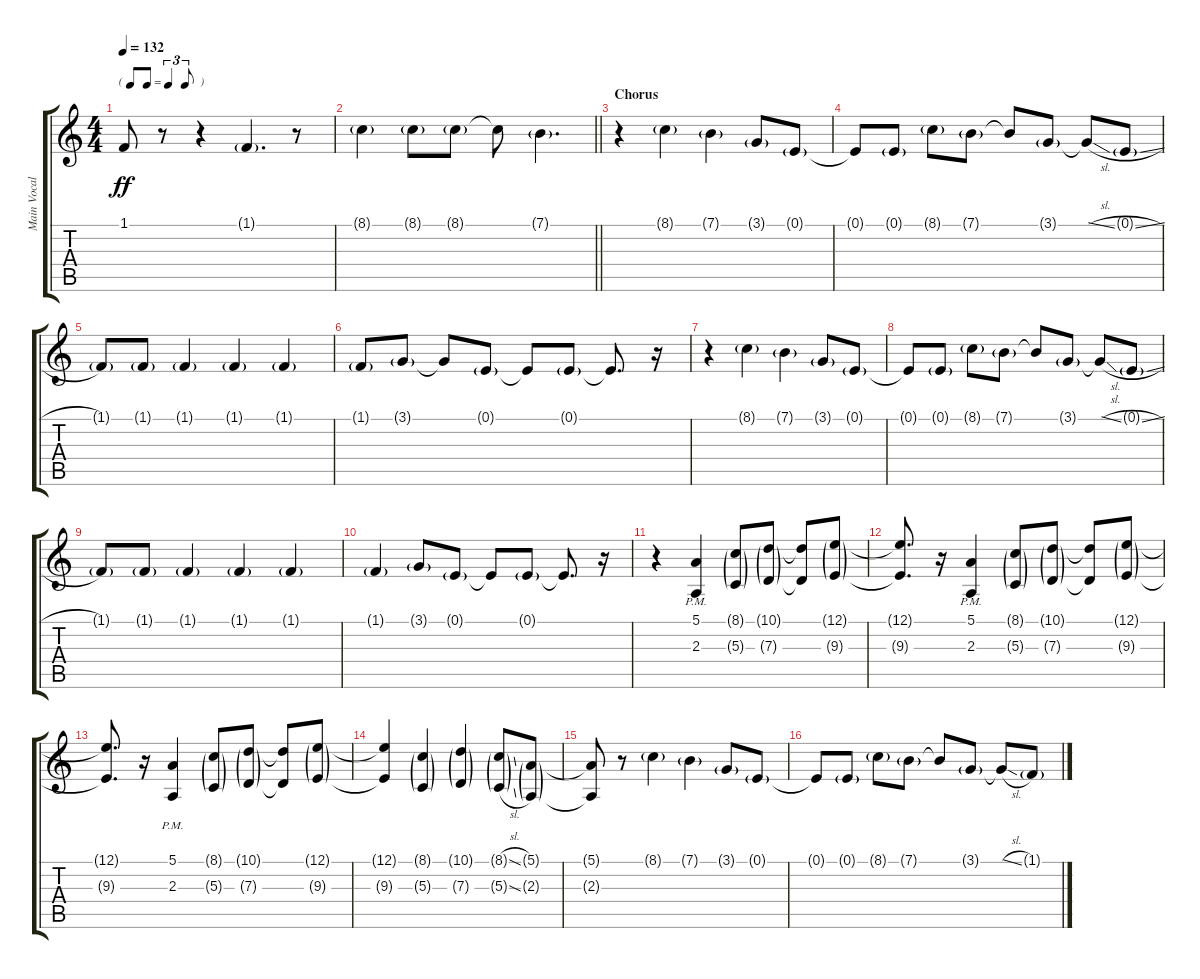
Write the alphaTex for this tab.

\track ("Main Vocal" "Main Vocal") {instrument oboe}
\staff {score tabs}
\tuning (E4 B3 G3 D3 A2 E2) {hide}
\ts (4 4)
\tf triplet8th
\tempo 132
\clef g2
\ks c
1.1{t}.8{dy ff} r.8 r.4 1.1{g}.4{d} r.8 |
\barLineRight lightlight
8.1{g}.4 8.1{g}.8 8.1{g}.8 8.1{t}.8 7.1{g}.4{d} |
\section ("" "Chorus")
r.4 8.1{g}.4 7.1{g}.4 3.1{g}.8 0.1{g}.8 |
0.1{t}.8 0.1{g}.8 8.1{g}.8 7.1{g}.8 7.1{t}.8 3.1{g}.8 3.1{sl t}.8 0.1{sl g}.8 |
1.1{g}.8 1.1{g}.8 1.1{g}.4 1.1{g}.4 1.1{g}.4 |
1.1{g}.8 3.1{g}.8 3.1{t}.8 0.1{g}.8 0.1{t}.8 0.1{g}.8 0.1{t}.8{d} r.16 |
r.4 8.1{g}.4 7.1{g}.4 3.1{g}.8 0.1{g}.8 |
0.1{t}.8 0.1{g}.8 8.1{g}.8 7.1{g}.8 7.1{t}.8 3.1{g}.8 3.1{sl t}.8 0.1{sl g}.8 |
1.1{g}.8 1.1{g}.8 1.1{g}.4 1.1{g}.4 1.1{g}.4 |
1.1{g}.4 3.1{g}.8 0.1{g}.8 0.1{t}.8 0.1{g}.8 0.1{t}.8{d} r.16 |
r.4 (5.1{pm} 2.3{pm}).4 (8.1{g} 5.3{g}).8 (10.1{g} 7.3{g}).8 (10.1{t} 7.3{t}).8 (12.1{g} 9.3{g}).8 |
(12.1{t} 9.3{t}).8{d} r.16 (5.1{pm} 2.3{pm}).4 (8.1{g} 5.3{g}).8 (10.1{g} 7.3{g}).8 (10.1{t} 7.3{t}).8 (12.1{g} 9.3{g}).8 |
(12.1{t} 9.3{t}).8{d} r.16 (5.1{pm} 2.3{pm}).4 (8.1{g} 5.3{g}).8 (10.1{g} 7.3{g}).8 (10.1{t} 7.3{t}).8 (12.1{g} 9.3{g}).8 |
(12.1{t} 9.3{t}).4 (8.1{g} 5.3{g}).4 (10.1{g} 7.3{g}).4 (8.1{sl g} 5.3{sl g}).8 (5.1{g} 2.3{g}).8 |
(5.1{t} 2.3{t}).8 r.8 8.1{g}.4 7.1{g}.4 3.1{g}.8 0.1{g}.8 |
0.1{t}.8 0.1{g}.8 8.1{g}.8 7.1{g}.8 7.1{t}.8 3.1{g}.8 3.1{sl t}.8 1.1{g}.8
